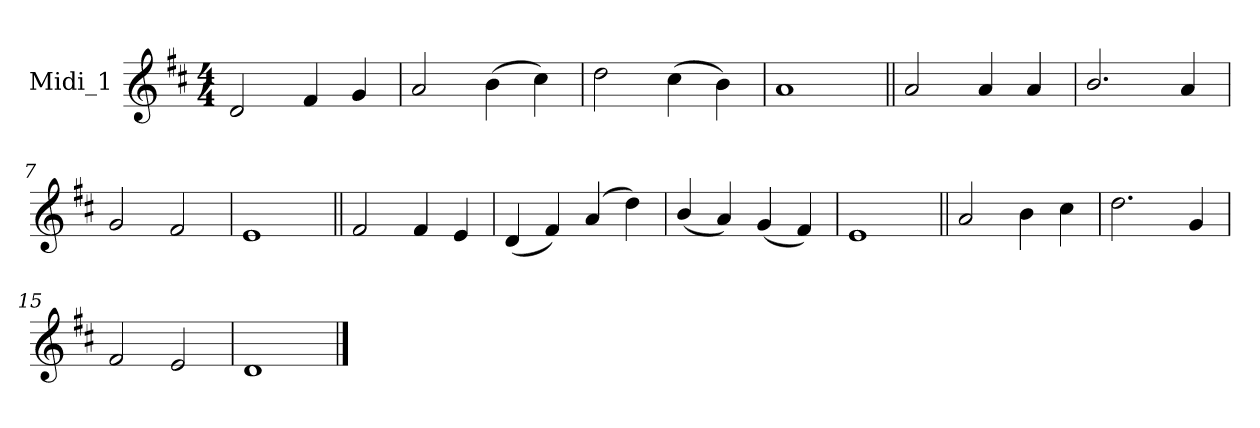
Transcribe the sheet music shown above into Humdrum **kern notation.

**kern
*part1
*staff1
*I"Midi_1
*clefG2
*k[f#c#]
*D:
*M4/4
=1
2d
4f#
4g
=2
2a
(>4b
4cc#)
=3
2dd
(>4cc#
4b)
=4
1a
=5||
2a
4a
4a
=6
2.b/
4a
=7
2g
2f#
=8
1e
!!LO:LB:g=z
=9||
2f#
4f#
4e
=10
(<4d
4f#)
(<4a
4dd)
=11
(<4b/
4a)
(<4g
4f#)
=12
1e
=13||
2a
4b
4cc#
=14
2.dd
4g
=15
2f#
2e
=16
1d
==
*-
